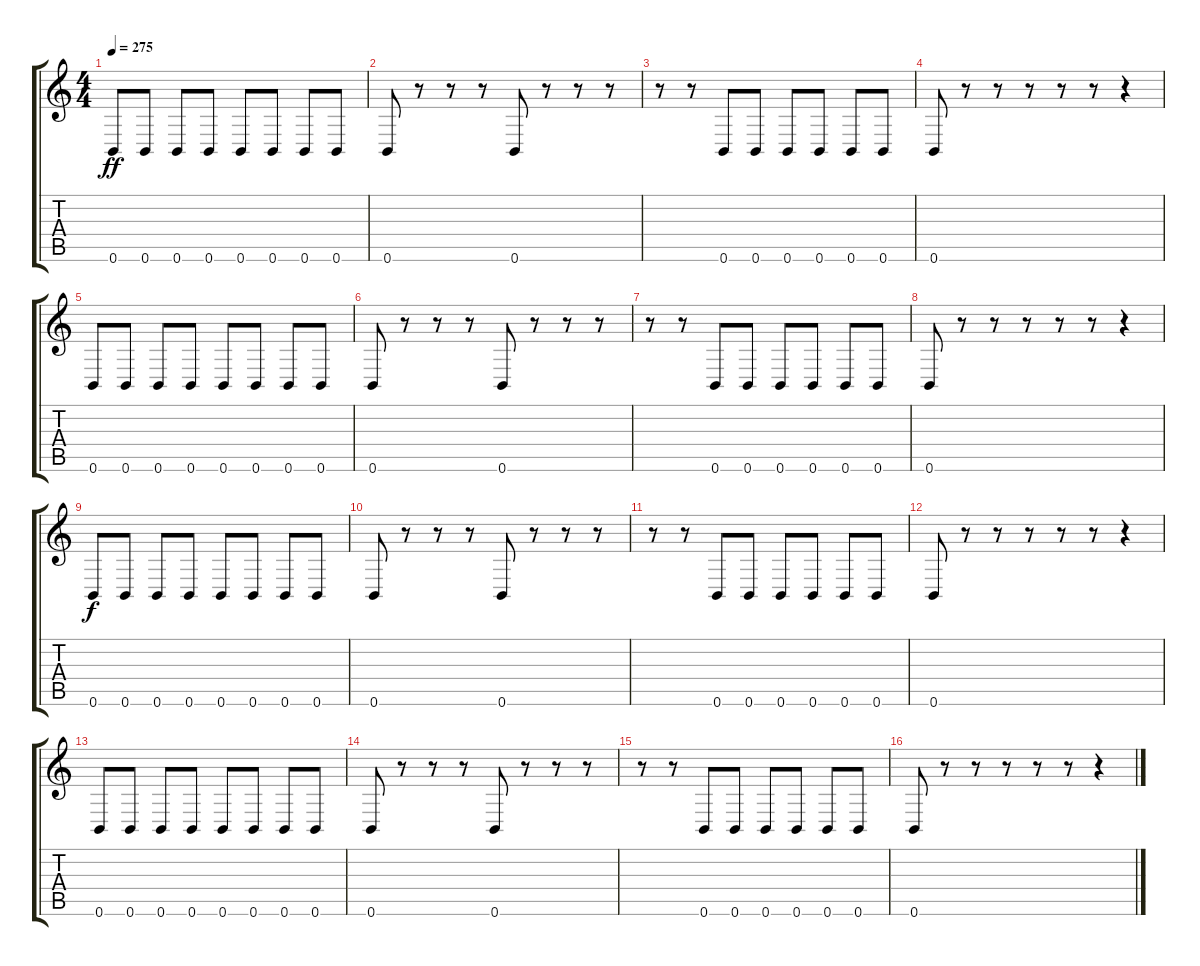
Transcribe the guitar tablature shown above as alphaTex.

\track "" {instrument overdrivenguitar}
\staff {score tabs}
\tuning (B3 Gb3 D3 A2 E2 B1) {hide}
\ts (4 4)
\tempo 275
\clef g2
\ks c
0.6.8{dy ff} 0.6.8 0.6.8 0.6.8 0.6.8 0.6.8 0.6.8 0.6.8 |
0.6.8 r.8 r.8 r.8 0.6.8 r.8 r.8 r.8 |
r.8 r.8 0.6.8 0.6.8 0.6.8 0.6.8 0.6.8 0.6.8 |
0.6.8 r.8 r.8 r.8 r.8 r.8 r.4 |
0.6.8 0.6.8 0.6.8 0.6.8 0.6.8 0.6.8 0.6.8 0.6.8 |
0.6.8 r.8 r.8 r.8 0.6.8 r.8 r.8 r.8 |
r.8 r.8 0.6.8 0.6.8 0.6.8 0.6.8 0.6.8 0.6.8 |
0.6.8 r.8 r.8 r.8 r.8 r.8 r.4 |
0.6.8{dy f} 0.6.8 0.6.8 0.6.8 0.6.8 0.6.8 0.6.8 0.6.8 |
0.6.8 r.8 r.8 r.8 0.6.8 r.8 r.8 r.8 |
r.8 r.8 0.6.8 0.6.8 0.6.8 0.6.8 0.6.8 0.6.8 |
0.6.8 r.8 r.8 r.8 r.8 r.8 r.4 |
0.6.8 0.6.8 0.6.8 0.6.8 0.6.8 0.6.8 0.6.8 0.6.8 |
0.6.8 r.8 r.8 r.8 0.6.8 r.8 r.8 r.8 |
r.8 r.8 0.6.8 0.6.8 0.6.8 0.6.8 0.6.8 0.6.8 |
0.6.8 r.8 r.8 r.8 r.8 r.8 r.4
